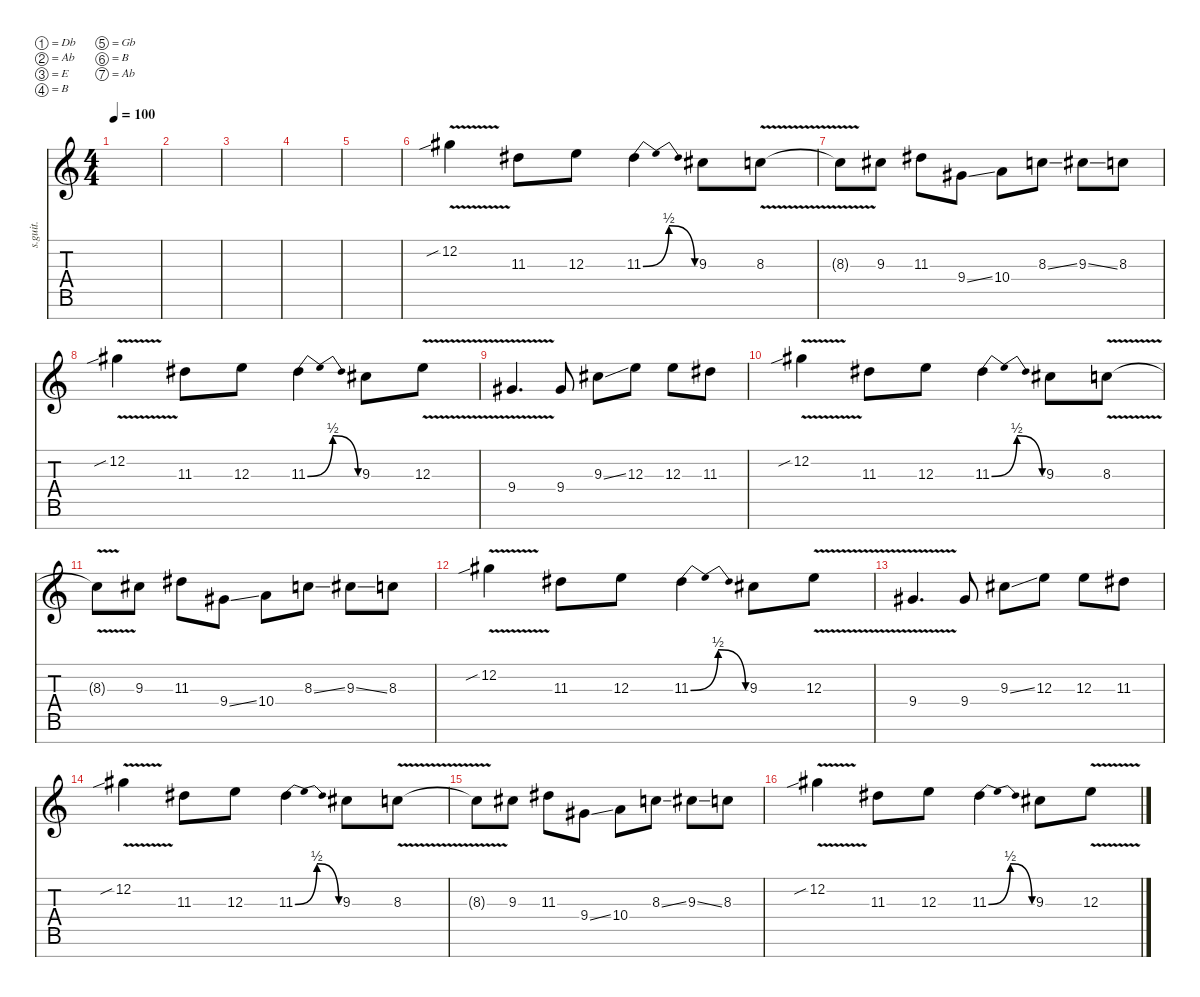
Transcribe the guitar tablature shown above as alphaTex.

\defaultSystemsLayout 4
\hideDynamics
\bracketExtendMode nobrackets
\track ("lead" "s.guit.") {instrument acousticguitarsteel}
\staff {score tabs}
\tuning (Db4 Ab3 E3 B2 Gb2 B1 Ab1)
\ts (4 4)
\tempo 100
\clef g2
\ks c
|
|
|
|
|
12.2{v sib acc #}.4{beam Down} 11.3{acc #}.8{beam Down} 12.3.8{beam Down} 11.3{be (bendrelease 9 0 19.2 2 26.4 2 47.4 0) acc #}.4{beam Down} 9.3{acc #}.8{beam Down} 8.3{v}.8{beam Down} |
8.3{v t}.8{beam Down} 9.3{acc #}.8{beam Down} 11.3{acc #}.8{beam Down} 9.4{ss acc #}.8{beam Down} 10.4.8{beam Down} 8.3{ss}.8{beam Down} 9.3{ss acc #}.8{beam Down} 8.3.8{beam Down} |
12.2{v sib acc #}.4{beam Down} 11.3{acc #}.8{beam Down} 12.3.8{beam Down} 11.3{be (bendrelease 9 0 19.2 2 26.4 2 47.4 0) acc #}.4{beam Down} 9.3{acc #}.8{beam Down} 12.3{v}.8{beam Down} |
9.4{v acc #}.4{d beam Up} 9.4{acc #}.8{beam Up} 9.3{ss acc #}.8{beam Down} 12.3.8{beam Down} 12.3.8{beam Down} 11.3{acc #}.8{beam Down} |
12.2{v sib acc #}.4{beam Down} 11.3{acc #}.8{beam Down} 12.3.8{beam Down} 11.3{be (bendrelease 9 0 19.2 2 26.4 2 47.4 0) acc #}.4{beam Down} 9.3{acc #}.8{beam Down} 8.3{v}.8{beam Down} |
8.3{v t}.8{beam Down} 9.3{acc #}.8{beam Down} 11.3{acc #}.8{beam Down} 9.4{ss acc #}.8{beam Down} 10.4.8{beam Down} 8.3{ss}.8{beam Down} 9.3{ss acc #}.8{beam Down} 8.3.8{beam Down} |
12.2{v sib acc #}.4{beam Down} 11.3{acc #}.8{beam Down} 12.3.8{beam Down} 11.3{be (bendrelease 9 0 19.2 2 26.4 2 47.4 0) acc #}.4{beam Down} 9.3{acc #}.8{beam Down} 12.3{v}.8{beam Down} |
9.4{v acc #}.4{d beam Up} 9.4{acc #}.8{beam Up} 9.3{ss acc #}.8{beam Down} 12.3.8{beam Down} 12.3.8{beam Down} 11.3{acc #}.8{beam Down} |
12.2{v sib acc #}.4{beam Down} 11.3{acc #}.8{beam Down} 12.3.8{beam Down} 11.3{be (bendrelease 9 0 19.2 2 26.4 2 47.4 0) acc #}.4{beam Down} 9.3{acc #}.8{beam Down} 8.3{v}.8{beam Down} |
8.3{v t}.8{beam Down} 9.3{acc #}.8{beam Down} 11.3{acc #}.8{beam Down} 9.4{ss acc #}.8{beam Down} 10.4.8{beam Down} 8.3{ss}.8{beam Down} 9.3{ss acc #}.8{beam Down} 8.3.8{beam Down} |
12.2{v sib acc #}.4{beam Down} 11.3{acc #}.8{beam Down} 12.3.8{beam Down} 11.3{be (bendrelease 9 0 19.2 2 26.4 2 47.4 0) acc #}.4{beam Down} 9.3{acc #}.8{beam Down} 12.3{v}.8{beam Down}
